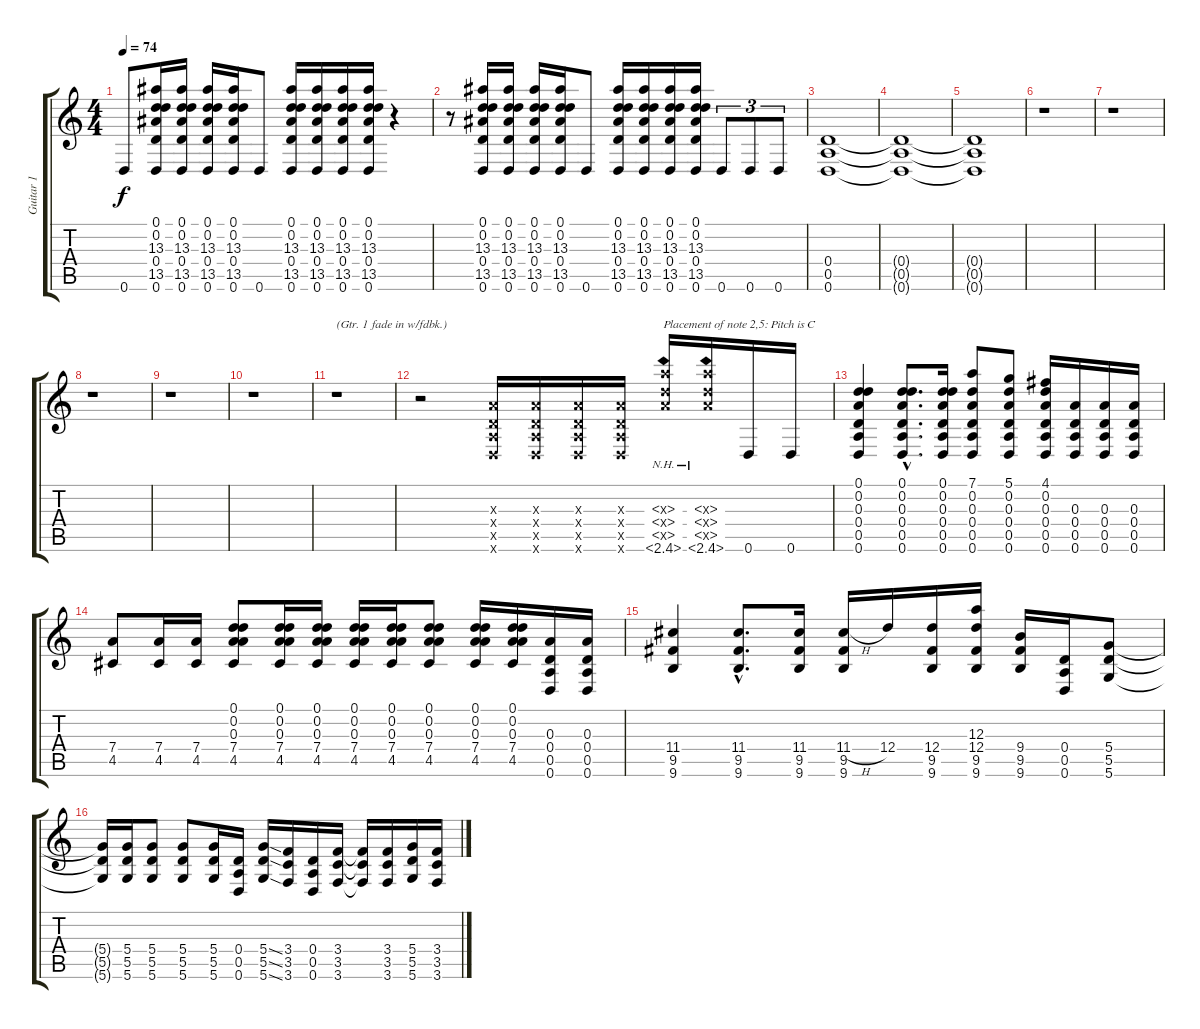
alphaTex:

\track ("Guitar 1" "Guitar 1") {instrument distortionguitar}
\staff {score tabs}
\tuning (D4 D4 A3 D3 A2 D2) {hide}
\ts (4 4)
\tempo 74
\clef g2
\ks c
0.6.8{dy f} (0.1 0.2 13.3 0.4 13.5 0.6).16 (0.1 0.2 13.3 0.4 13.5 0.6).16 (0.1 0.2 13.3 0.4 13.5 0.6).16 (0.1 0.2 13.3 0.4 13.5 0.6).16 0.6.8 (0.1 0.2 13.3 0.4 13.5 0.6).16 (0.1 0.2 13.3 0.4 13.5 0.6).16 (0.1 0.2 13.3 0.4 13.5 0.6).16 (0.1 0.2 13.3 0.4 13.5 0.6).16 r.4 |
r.8 (0.1 0.2 13.3 0.4 13.5 0.6).16 (0.1 0.2 13.3 0.4 13.5 0.6).16 (0.1 0.2 13.3 0.4 13.5 0.6).16 (0.1 0.2 13.3 0.4 13.5 0.6).16 0.6.8 (0.1 0.2 13.3 0.4 13.5 0.6).16 (0.1 0.2 13.3 0.4 13.5 0.6).16 (0.1 0.2 13.3 0.4 13.5 0.6).16 (0.1 0.2 13.3 0.4 13.5 0.6).16 0.6.8{tu (3 2)} 0.6.8{tu (3 2)} 0.6.8{tu (3 2)} |
(0.4 0.5 0.6).1 |
(0.4{t} 0.5{t} 0.6{t}).1 |
(0.4{t} 0.5{t} 0.6{t}).1 |
r.1 |
r.1 |
r.1 |
r.1 |
r.1 |
r.1{txt "(Gtr. 1 fade in w/fdbk.)"} |
r.2 (0.3{x} 0.4{x} 0.5{x} 0.6{x}).16 (0.3{x} 0.4{x} 0.5{x} 0.6{x}).16 (0.3{x} 0.4{x} 0.5{x} 0.6{x}).16 (0.3{x} 0.4{x} 0.5{x} 0.6{x}).16 (0.3{nh x} 0.4{nh x} 0.5{nh x} 2.6{nh}).16{txt "Placement of note 2,5: Pitch is C"} (0.3{nh x} 0.4{nh x} 0.5{nh x} 2.6{nh}).16 0.6.16 0.6.16 |
(0.1 0.2 0.3 0.4 0.5 0.6).4 (0.1{hac} 0.2{hac} 0.3{hac} 0.4{hac} 0.5{hac} 0.6{hac}).8{d} (0.1 0.2 0.3 0.4 0.5 0.6).16 (7.1 0.2 0.3 0.4 0.5 0.6).8 (5.1 0.2 0.3 0.4 0.5 0.6).8 (4.1 0.2 0.3 0.4 0.5 0.6).16 (0.3 0.4 0.5 0.6).16 (0.3 0.4 0.5 0.6).16 (0.3 0.4 0.5 0.6).16 |
(7.4 4.5).8 (7.4 4.5).16 (7.4 4.5).16 (0.1 0.2 0.3 7.4 4.5).8 (0.1 0.2 0.3 7.4 4.5).16 (0.1 0.2 0.3 7.4 4.5).16 (0.1 0.2 0.3 7.4 4.5).16 (0.1 0.2 0.3 7.4 4.5).16 (0.1 0.2 0.3 7.4 4.5).8 (0.1 0.2 0.3 7.4 4.5).16 (0.1 0.2 0.3 7.4 4.5).16 (0.3 0.4 0.5 0.6).16 (0.3 0.4 0.5 0.6).16 |
(11.4 9.5 9.6).4 (11.4{hac} 9.5{hac} 9.6{hac}).8{d} (11.4 9.5 9.6).16 (11.4{h} 9.5 9.6).16 12.4.16 (12.4 9.5 9.6).16 (12.3 12.4 9.5 9.6).16 (9.4 9.5 9.6).16 (0.4 0.5 0.6).16 (5.4 5.5 5.6).8 |
(5.4{t} 5.5{t} 5.6{t}).16 (5.4 5.5 5.6).16 (5.4 5.5 5.6).8 (5.4 5.5 5.6).8 (5.4 5.5 5.6).16 (0.4 0.5 0.6).16 (5.4{ss} 5.5{ss} 5.6{ss}).16 (3.4 3.5 3.6).16 (0.4 0.5 0.6).16 (3.4 3.5 3.6).16 (3.4{t} 3.5{t} 3.6{t}).16 (3.4 3.5 3.6).16 (5.4 5.5 5.6).16 (3.4 3.5 3.6).16
